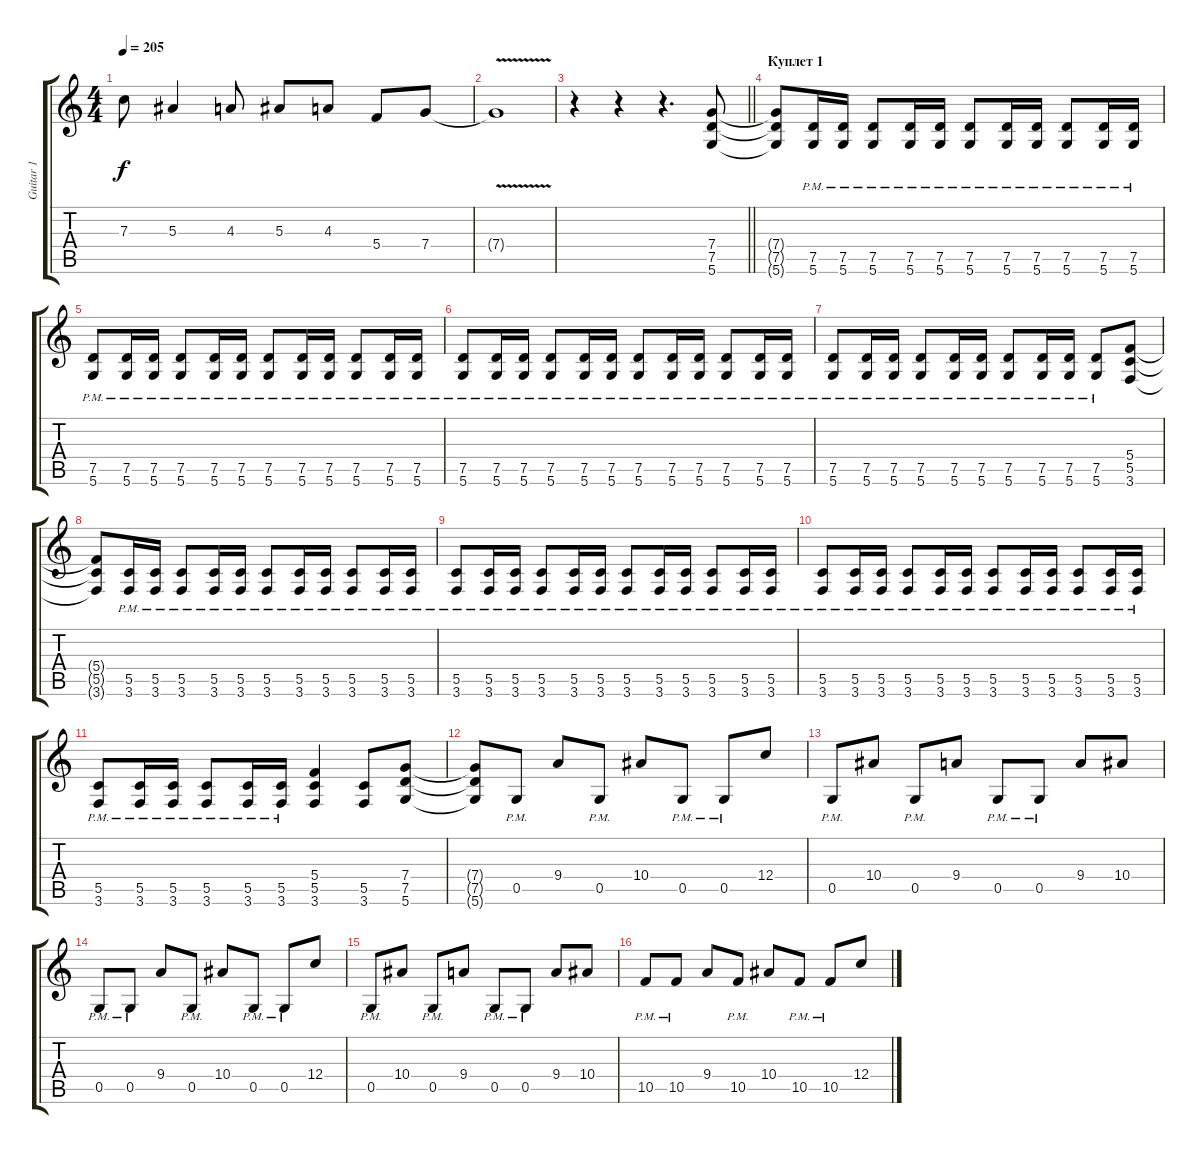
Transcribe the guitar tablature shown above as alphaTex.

\track ("Guitar 1" "Guitar 1") {instrument distortionguitar}
\staff {score tabs}
\tuning (D4 A3 F3 C3 G2 D2) {hide}
\ts (4 4)
\tempo 205
\clef g2
\ks c
7.3{t}.8{dy f} 5.3.4 4.3.8 5.3.8 4.3.8 5.4.8 7.4.8 |
7.4{v t}.1 |
\barLineRight lightlight
r.4 r.4 r.4{d} (7.4 7.5 5.6).8 |
\section ("" "Куплет 1")
(7.4{t} 7.5{t} 5.6{t}).8 (7.5{pm} 5.6{pm}).16 (7.5{pm} 5.6{pm}).16 (7.5{pm} 5.6{pm}).8 (7.5{pm} 5.6{pm}).16 (7.5{pm} 5.6{pm}).16 (7.5{pm} 5.6{pm}).8 (7.5{pm} 5.6{pm}).16 (7.5{pm} 5.6{pm}).16 (7.5{pm} 5.6{pm}).8 (7.5{pm} 5.6{pm}).16 (7.5{pm} 5.6{pm}).16 |
(7.5{pm} 5.6{pm}).8 (7.5{pm} 5.6{pm}).16 (7.5{pm} 5.6{pm}).16 (7.5{pm} 5.6{pm}).8 (7.5{pm} 5.6{pm}).16 (7.5{pm} 5.6{pm}).16 (7.5{pm} 5.6{pm}).8 (7.5{pm} 5.6{pm}).16 (7.5{pm} 5.6{pm}).16 (7.5{pm} 5.6{pm}).8 (7.5{pm} 5.6{pm}).16 (7.5{pm} 5.6{pm}).16 |
(7.5{pm} 5.6{pm}).8 (7.5{pm} 5.6{pm}).16 (7.5{pm} 5.6{pm}).16 (7.5{pm} 5.6{pm}).8 (7.5{pm} 5.6{pm}).16 (7.5{pm} 5.6{pm}).16 (7.5{pm} 5.6{pm}).8 (7.5{pm} 5.6{pm}).16 (7.5{pm} 5.6{pm}).16 (7.5{pm} 5.6{pm}).8 (7.5{pm} 5.6{pm}).16 (7.5{pm} 5.6{pm}).16 |
(7.5{pm} 5.6{pm}).8 (7.5{pm} 5.6{pm}).16 (7.5{pm} 5.6{pm}).16 (7.5{pm} 5.6{pm}).8 (7.5{pm} 5.6{pm}).16 (7.5{pm} 5.6{pm}).16 (7.5{pm} 5.6{pm}).8 (7.5{pm} 5.6{pm}).16 (7.5{pm} 5.6{pm}).16 (7.5{pm} 5.6{pm}).8 (5.4 5.5 3.6).8 |
(5.4{t} 5.5{t} 3.6{t}).8 (5.5{pm} 3.6{pm}).16 (5.5{pm} 3.6{pm}).16 (5.5{pm} 3.6{pm}).8 (5.5{pm} 3.6{pm}).16 (5.5{pm} 3.6{pm}).16 (5.5{pm} 3.6{pm}).8 (5.5{pm} 3.6{pm}).16 (5.5{pm} 3.6{pm}).16 (5.5{pm} 3.6{pm}).8 (5.5{pm} 3.6{pm}).16 (5.5{pm} 3.6{pm}).16 |
(5.5{pm} 3.6{pm}).8 (5.5{pm} 3.6{pm}).16 (5.5{pm} 3.6{pm}).16 (5.5{pm} 3.6{pm}).8 (5.5{pm} 3.6{pm}).16 (5.5{pm} 3.6{pm}).16 (5.5{pm} 3.6{pm}).8 (5.5{pm} 3.6{pm}).16 (5.5{pm} 3.6{pm}).16 (5.5{pm} 3.6{pm}).8 (5.5{pm} 3.6{pm}).16 (5.5{pm} 3.6{pm}).16 |
(5.5{pm} 3.6{pm}).8 (5.5{pm} 3.6{pm}).16 (5.5{pm} 3.6{pm}).16 (5.5{pm} 3.6{pm}).8 (5.5{pm} 3.6{pm}).16 (5.5{pm} 3.6{pm}).16 (5.5{pm} 3.6{pm}).8 (5.5{pm} 3.6{pm}).16 (5.5{pm} 3.6{pm}).16 (5.5{pm} 3.6{pm}).8 (5.5{pm} 3.6{pm}).16 (5.5{pm} 3.6{pm}).16 |
(5.5{pm} 3.6{pm}).8 (5.5{pm} 3.6{pm}).16 (5.5{pm} 3.6{pm}).16 (5.5{pm} 3.6{pm}).8 (5.5{pm} 3.6{pm}).16 (5.5{pm} 3.6{pm}).16 (5.4 5.5 3.6).4 (5.5 3.6).8 (7.4 7.5 5.6).8 |
(7.4{t} 7.5{t} 5.6{t}).8 0.5{pm}.8 9.4.8 0.5{pm}.8 10.4.8 0.5{pm}.8 0.5{pm}.8 12.4.8 |
0.5{pm}.8 10.4.8 0.5{pm}.8 9.4.8 0.5{pm}.8 0.5{pm}.8 9.4.8 10.4.8 |
0.5{pm}.8 0.5{pm}.8 9.4.8 0.5{pm}.8 10.4.8 0.5{pm}.8 0.5{pm}.8 12.4.8 |
0.5{pm}.8 10.4.8 0.5{pm}.8 9.4.8 0.5{pm}.8 0.5{pm}.8 9.4.8 10.4.8 |
10.5{pm}.8 10.5{pm}.8 9.4.8 10.5{pm}.8 10.4.8 10.5{pm}.8 10.5{pm}.8 12.4.8
